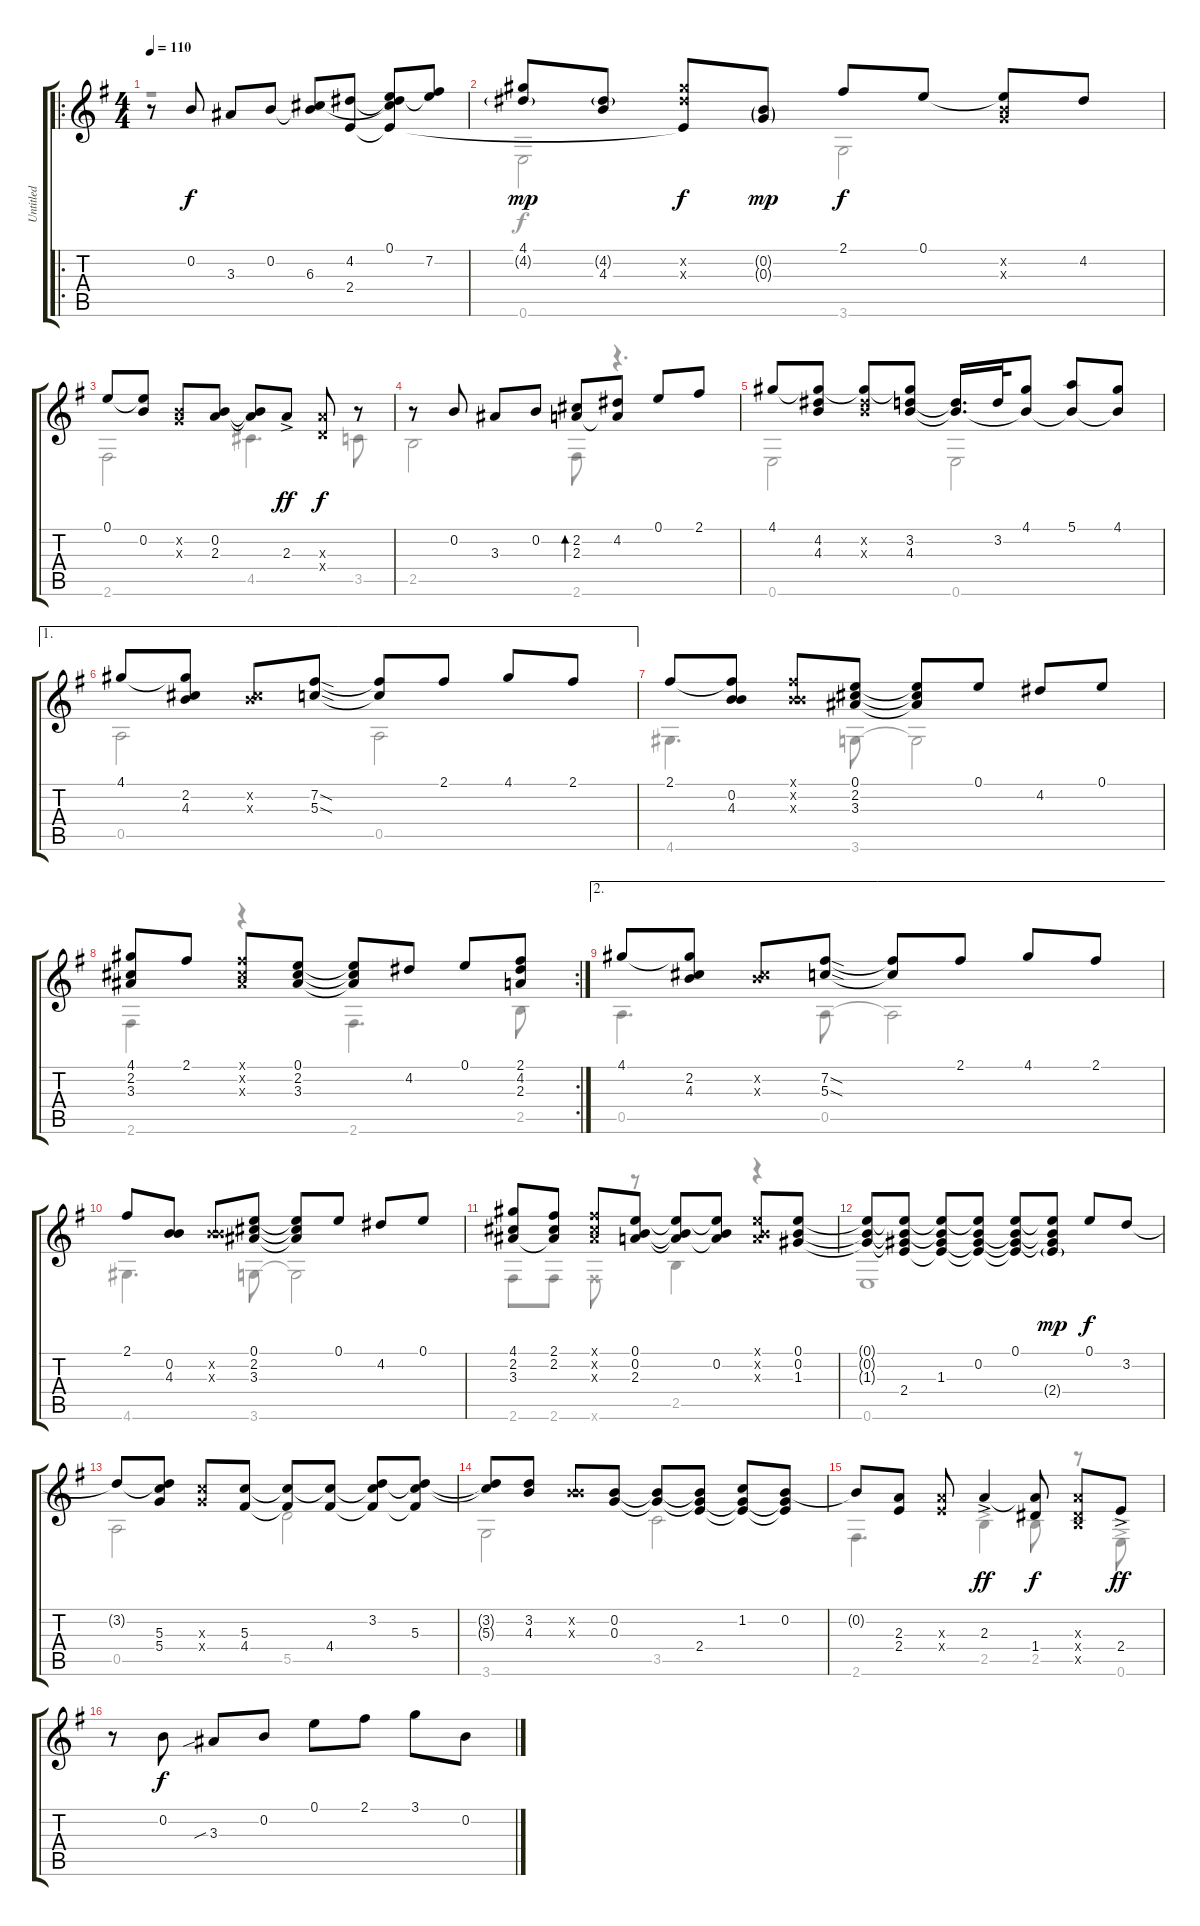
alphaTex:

\track ("Untitled" "Untitled") {instrument acousticguitarsteel}
\staff {score tabs}
\tuning (E4 B3 G3 D3 A2 E2) {hide}
\voice
\ro
\ts (4 4)
\tempo 110
\clef g2
\ks g
r.8{dy f} 0.2.8 3.3.8 0.2.8 (0.2{t} 6.3).8 (4.2 2.4{t}).8 (0.1 4.2{t} 6.3{t} 2.4{t}).8 (0.1{t} 7.2).8 |
(4.1 4.2{g}).8{dy mp} (4.2{g} 4.3).8 (9.2{x} 8.3{x} 2.4{t}).8{dy f} (0.2{g} 0.3{g}).8{dy mp} 2.1.8{dy f} 0.1.8 (0.1{t} 0.2{x} 0.3{x}).8 4.2.8 |
0.1.8 (0.1{t} 0.2).8 (0.2{x} 0.3{x}).8 (0.2 2.3).8 (0.2{t} 2.3{t}).8 2.3{ac}.8{dy ff} (2.3{x} 0.4{x}).8{dy f} r.8 |
r.8 0.2.8 3.3.8 0.2.8 (2.2 2.3).8{bd 60} (4.2 2.3{t}).8 0.1.8 2.1.8 |
4.1.8 (4.1{t} 4.2 4.3).8 (4.1{t} 4.2{x} 4.3{x}).8 (4.1{t} 3.2 4.3).8 (3.2{t} 4.3{t}).16{d} 3.2.32 (4.1 4.3{t}).8 (5.1 4.3{t}).8 (4.1 4.3{t}).8 |
\ae 1
4.1.8 (4.1{t} 2.2 4.3).8 (0.2{x} 6.3{x}).8 (7.2{sod} 5.3{sod}).8 (7.2{t} 5.3{t}).8 2.1.8 4.1.8 2.1.8 |
2.1.8 (2.1{t} 0.2 4.3).8 (2.1{x} 0.2{x} 4.3{x}).8 (0.1 2.2 3.3).8 (0.1{t} 2.2{t} 3.3{t}).8 0.1.8 4.2.8 0.1.8 |
\rc 2
(4.1 2.2 3.3).8 2.1.8 (2.1{x} 2.2{x} 3.3{x}).8 (0.1 2.2 3.3).8 (0.1{t} 2.2{t} 3.3{t}).8 4.2.8 0.1.8 (2.1 4.2 2.3).8 |
\ae 2
4.1.8 (4.1{t} 2.2 4.3).8 (0.2{x} 6.3{x}).8 (7.2{sod} 5.3{sod}).8 (7.2{t} 5.3{t}).8 2.1.8 4.1.8 2.1.8 |
2.1.8 (0.2 4.3).8 (0.2{x} 4.3{x}).8 (0.1 2.2 3.3).8 (0.1{t} 2.2{t} 3.3{t}).8 0.1.8 4.2.8 0.1.8 |
(4.1 2.2 3.3).8 (2.1 2.2 3.3{t}).8 (2.1{x} 2.2{x} 3.3{x}).8 (0.1 0.2 2.3).8 (0.1{t} 0.2{t} 2.3{t}).8 (0.1{t} 0.2 2.3{t}).8 (0.1{x} 0.2{x} 2.3{x}).8 (0.1 0.2 1.3).8 |
(0.1{t} 0.2{t} 1.3{t}).8 (0.1{t} 0.2{t} 1.3{t} 2.4).8 (0.1{t} 0.2{t} 1.3 2.4{t}).8 (0.1{t} 0.2 1.3{t} 2.4{t}).8 (0.1 0.2{t} 1.3{t} 2.4{t}).8 (0.1{t} 0.2{t} 1.3{t} 2.4{g}).8{dy mp} 0.1.8{dy f} 3.2.8 |
3.2{t}.8 (3.2{t} 5.3 5.4).8 (5.3{x} 5.4{x}).8 (5.3 4.4).8 (5.3{t} 4.4{t}).8 (5.3{t} 4.4).8 (3.2 5.3{t} 4.4{t}).8 (3.2{t} 5.3 4.4{t}).8 |
(3.2{t} 5.3{t}).8 (3.2 4.3).8 (0.2{x} 4.3{x}).8 (0.2 0.3).8 (0.2{t} 0.3{t}).8 (0.2{t} 0.3{t} 2.4).8 (1.2 0.3{t} 2.4{t}).8 (0.2 0.3{t} 2.4{t}).8 |
0.2{t}.8 (2.3 2.4).8 (2.3{x} 2.4{x}).8 2.3{ac}.4{dy ff} (2.3{t} 1.4).8{dy f} (2.3{x} 1.4{x} 2.5{x}).8 2.4{ac}.8{dy ff} |
r.8 0.2.8{dy f} 3.3{sib}.8 0.2.8 0.1.8 2.1.8 3.1.8 0.2.8
\voice
\clef g2
\ottava regular
\simile none
\ks g
r.1{dy f} |
0.6.2 3.6.2 |
2.6.2 4.5.4{d} 3.5.8 |
2.5.2 2.6.8 r.4{d} |
0.6.2 0.6.2 |
0.5.2 0.5.2 |
4.6.4{d} 3.6.8 3.6{t}.2 |
2.6.4 r.4 2.6.4{d} 2.5.8 |
0.5.4{d} 0.5.8 0.5{t}.2 |
4.6.4{d} 3.6.8 3.6{t}.2 |
2.6.8 2.6.8 2.6{x}.8 r.8 2.5.4 r.4 |
0.6.1 |
0.5.2 5.5.2 |
3.6.2 3.5.2 |
2.6.4{d} 2.5{ac}.4{dy ff} 2.5.8{dy f} r.8 0.6{ac}.8{dy ff} |
